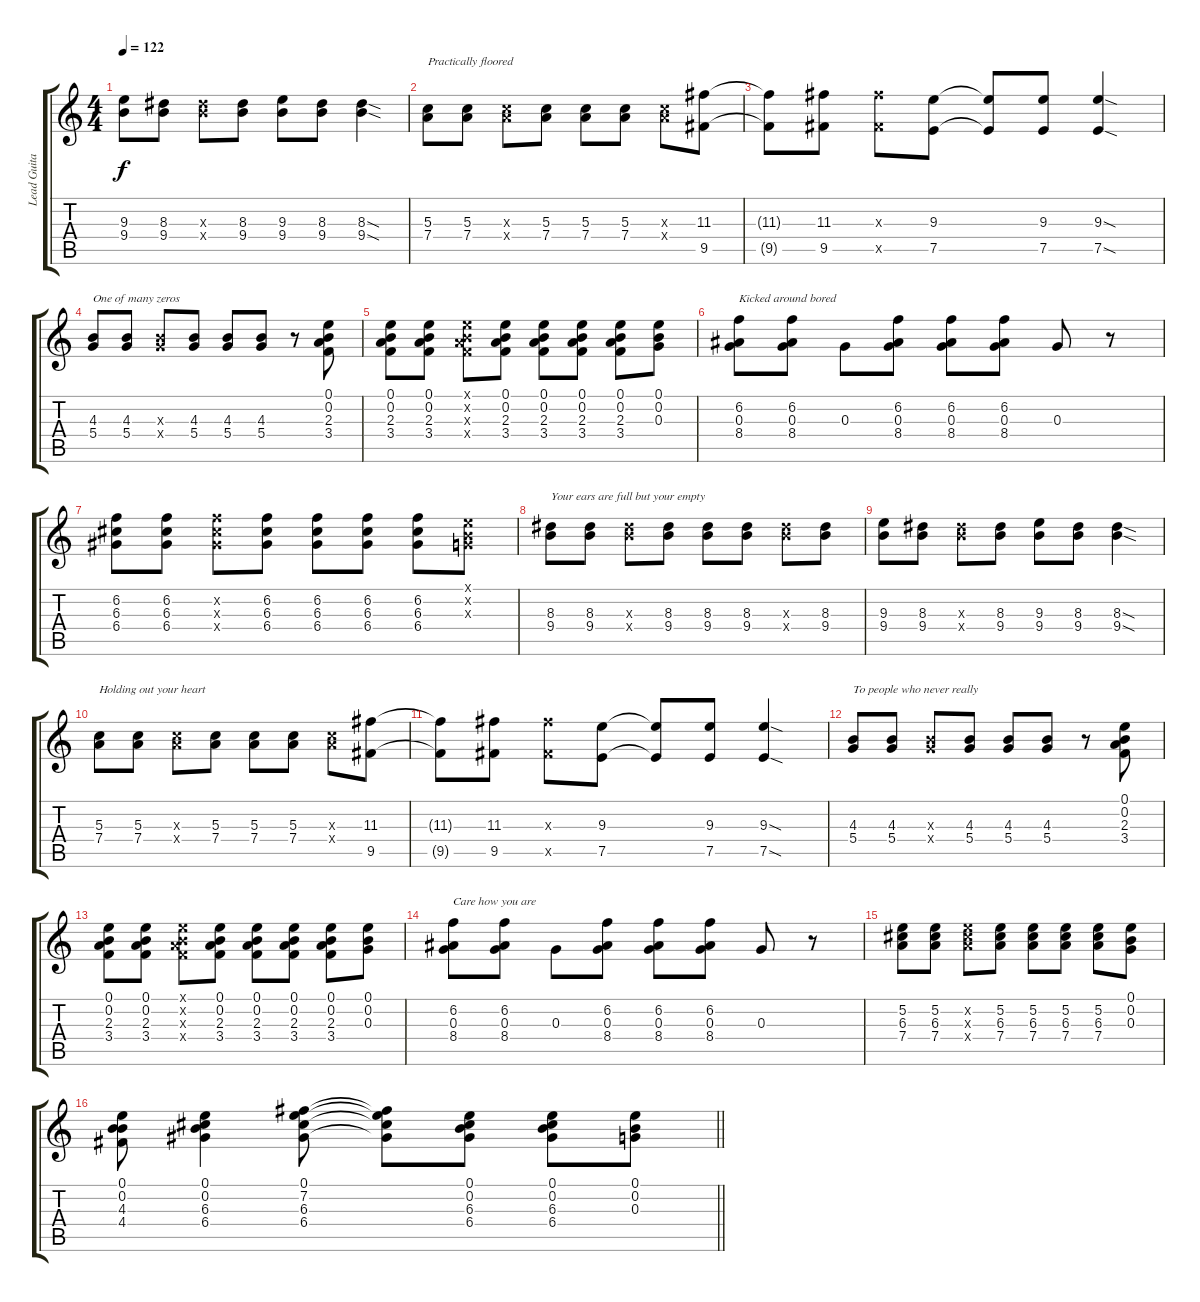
\track ("Lead Guitar" "Lead Guita") {instrument electricguitarclean}
\staff {score tabs}
\tuning (E4 B3 G3 D3 A2 E2) {hide}
\ts (4 4)
\tempo 122
\clef g2
\ks c
(9.3 9.4).8{dy f} (8.3 9.4).8 (8.3{x} 9.4{x}).8 (8.3 9.4).8 (9.3 9.4).8 (8.3 9.4).8 (8.3{sod} 9.4{sod}).4 |
(5.3 7.4).8{txt "Practically floored"} (5.3 7.4).8 (5.3{x} 7.4{x}).8 (5.3 7.4).8 (5.3 7.4).8 (5.3 7.4).8 (5.3{x} 7.4{x}).8 (11.3 9.5).8 |
(11.3{t} 9.5{t}).8 (11.3 9.5).8 (11.3{x} 9.5{x}).8 (9.3 7.5).8 (9.3{t} 7.5{t}).8 (9.3 7.5).8 (9.3{sod} 7.5{sod}).4 |
(4.3 5.4).8{txt "One of many zeros"} (4.3 5.4).8 (4.3{x} 5.4{x}).8 (4.3 5.4).8 (4.3 5.4).8 (4.3 5.4).8 r.8 (0.1 0.2 2.3 3.4).8 |
(0.1 0.2 2.3 3.4).8 (0.1 0.2 2.3 3.4).8 (0.1{x} 0.2{x} 2.3{x} 3.4{x}).8 (0.1 0.2 2.3 3.4).8 (0.1 0.2 2.3 3.4).8 (0.1 0.2 2.3 3.4).8 (0.1 0.2 2.3 3.4).8 (0.1 0.2 0.3).8 |
(6.2 0.3 8.4).8{txt "Kicked around bored"} (6.2 0.3 8.4).8 0.3.8 (6.2 0.3 8.4).8 (6.2 0.3 8.4).8 (6.2 0.3 8.4).8 0.3.8 r.8 |
(6.2 6.3 6.4).8 (6.2 6.3 6.4).8 (6.2{x} 6.3{x} 6.4{x}).8 (6.2 6.3 6.4).8 (6.2 6.3 6.4).8 (6.2 6.3 6.4).8 (6.2 6.3 6.4).8 (0.1{x} 0.2{x} 0.3{x}).8 |
(8.3 9.4).8{txt "Your ears are full but your empty"} (8.3 9.4).8 (8.3{x} 9.4{x}).8 (8.3 9.4).8 (8.3 9.4).8 (8.3 9.4).8 (8.3{x} 9.4{x}).8 (8.3 9.4).8 |
(9.3 9.4).8 (8.3 9.4).8 (8.3{x} 9.4{x}).8 (8.3 9.4).8 (9.3 9.4).8 (8.3 9.4).8 (8.3{sod} 9.4{sod}).4 |
(5.3 7.4).8{txt "Holding out your heart"} (5.3 7.4).8 (5.3{x} 7.4{x}).8 (5.3 7.4).8 (5.3 7.4).8 (5.3 7.4).8 (5.3{x} 7.4{x}).8 (11.3 9.5).8 |
(11.3{t} 9.5{t}).8 (11.3 9.5).8 (11.3{x} 9.5{x}).8 (9.3 7.5).8 (9.3{t} 7.5{t}).8 (9.3 7.5).8 (9.3{sod} 7.5{sod}).4 |
(4.3 5.4).8{txt "To people who never really"} (4.3 5.4).8 (4.3{x} 5.4{x}).8 (4.3 5.4).8 (4.3 5.4).8 (4.3 5.4).8 r.8 (0.1 0.2 2.3 3.4).8 |
(0.1 0.2 2.3 3.4).8 (0.1 0.2 2.3 3.4).8 (0.1{x} 0.2{x} 2.3{x} 3.4{x}).8 (0.1 0.2 2.3 3.4).8 (0.1 0.2 2.3 3.4).8 (0.1 0.2 2.3 3.4).8 (0.1 0.2 2.3 3.4).8 (0.1 0.2 0.3).8 |
(6.2 0.3 8.4).8{txt "Care how you are"} (6.2 0.3 8.4).8 0.3.8 (6.2 0.3 8.4).8 (6.2 0.3 8.4).8 (6.2 0.3 8.4).8 0.3.8 r.8 |
(5.2 6.3 7.4).8 (5.2 6.3 7.4).8 (5.2{x} 6.3{x} 7.4{x}).8 (5.2 6.3 7.4).8 (5.2 6.3 7.4).8 (5.2 6.3 7.4).8 (5.2 6.3 7.4).8 (0.1 0.2 0.3).8 |
\barLineRight lightlight
(0.1 0.2 4.3 4.4).8 (0.1 0.2 6.3 6.4).4 (0.1 7.2 6.3 6.4).8 (0.1{t} 7.2{t} 6.3{t} 6.4{t}).8 (0.1 0.2 6.3 6.4).8 (0.1 0.2 6.3 6.4).8 (0.1 0.2 0.3).8
